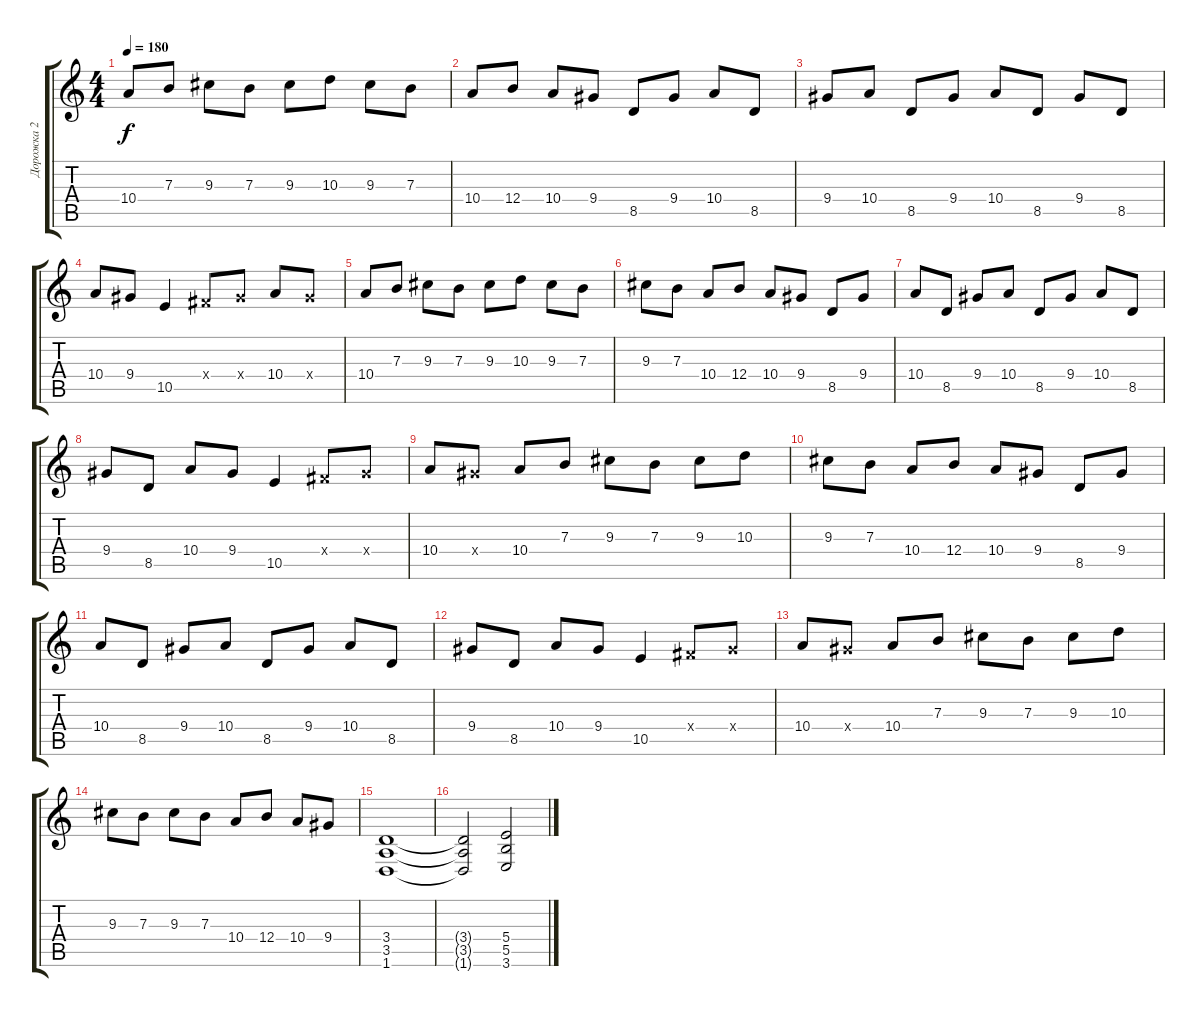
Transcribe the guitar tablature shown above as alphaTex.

\track ("Дорожка 2" "Дорожка 2") {instrument overdrivenguitar}
\staff {score tabs}
\tuning (Db4 Ab3 E3 B2 Gb2 Db2) {hide}
\ts (4 4)
\tempo 180
\clef g2
\ks c
10.4.8{dy f} 7.3.8 9.3.8 7.3.8 9.3.8 10.3.8 9.3.8 7.3.8 |
10.4.8 12.4.8 10.4.8 9.4.8 8.5.8 9.4.8 10.4.8 8.5.8 |
9.4.8 10.4.8 8.5.8 9.4.8 10.4.8 8.5.8 9.4.8 8.5.8 |
10.4.8 9.4.8 10.5.4 7.4{x}.8 9.4{x}.8 10.4.8 9.4{x}.8 |
10.4.8 7.3.8 9.3.8 7.3.8 9.3.8 10.3.8 9.3.8 7.3.8 |
9.3.8 7.3.8 10.4.8 12.4.8 10.4.8 9.4.8 8.5.8 9.4.8 |
10.4.8 8.5.8 9.4.8 10.4.8 8.5.8 9.4.8 10.4.8 8.5.8 |
9.4.8 8.5.8 10.4.8 9.4.8 10.5.4 7.4{x}.8 9.4{x}.8 |
10.4.8 9.4{x}.8 10.4.8 7.3.8 9.3.8 7.3.8 9.3.8 10.3.8 |
9.3.8 7.3.8 10.4.8 12.4.8 10.4.8 9.4.8 8.5.8 9.4.8 |
10.4.8 8.5.8 9.4.8 10.4.8 8.5.8 9.4.8 10.4.8 8.5.8 |
9.4.8 8.5.8 10.4.8 9.4.8 10.5.4 7.4{x}.8 9.4{x}.8 |
10.4.8 9.4{x}.8 10.4.8 7.3.8 9.3.8 7.3.8 9.3.8 10.3.8 |
9.3.8 7.3.8 9.3.8 7.3.8 10.4.8 12.4.8 10.4.8 9.4.8 |
(3.4 3.5 1.6).1 |
(3.4{t} 3.5{t} 1.6{t}).2 (5.4 5.5 3.6).2
